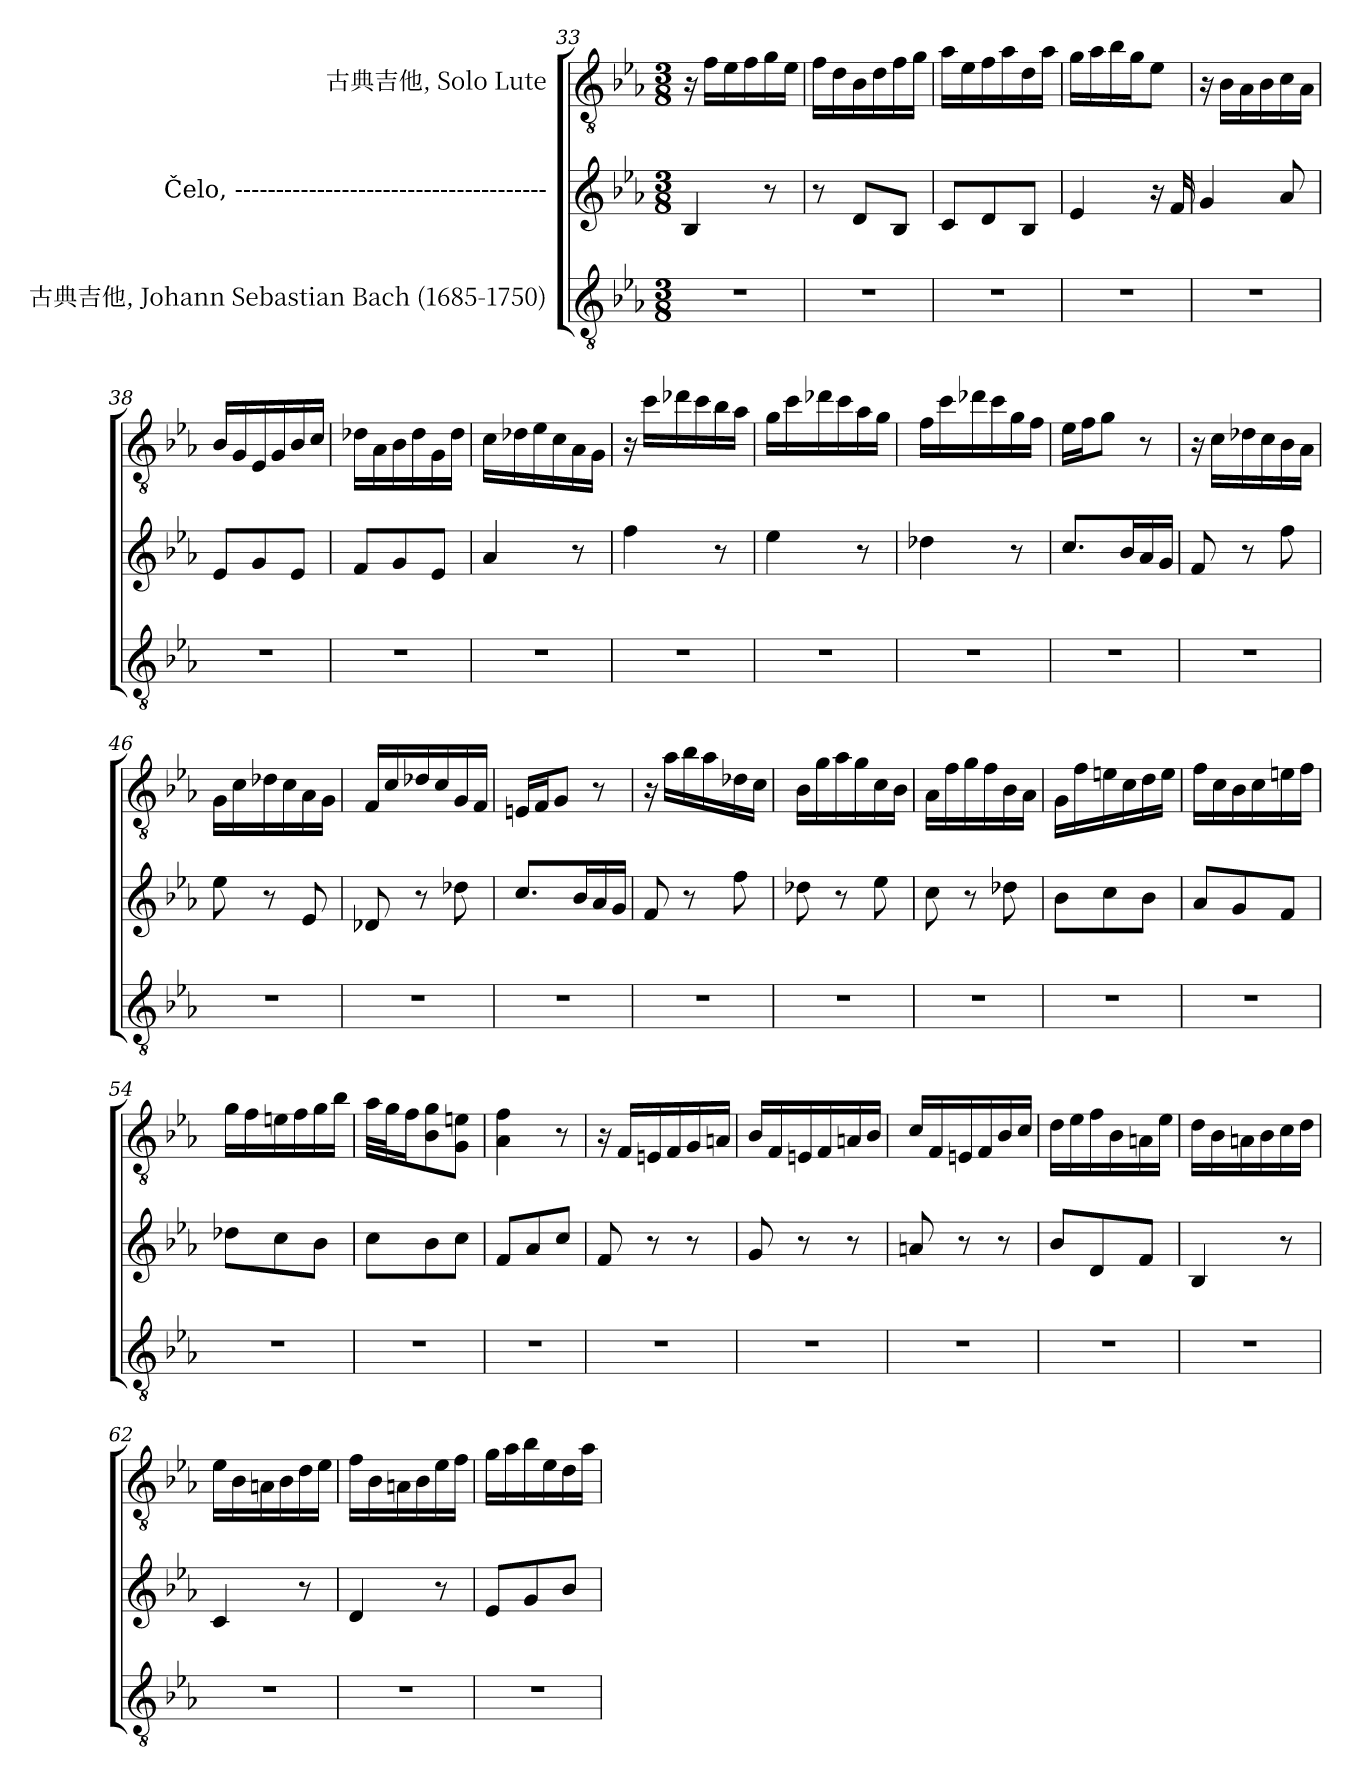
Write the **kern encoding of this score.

**kern	**kern	**kern
*part3	*part2	*part1
*staff3	*staff2	*staff1
*I"古典吉他, Johann Sebastian Bach   (1685-1750)	*I"Čelo, --------------------------------------	*I"古典吉他, Solo Lute
*clefGv2	*clefG2	*clefGv2
*	*ITrd14c24	*
*k[b-e-a-]	*k[b-e-a-]	*k[b-e-a-]
*M3/8	*M3/8	*M3/8
=33	=33	=33
4.r	4BBB-/	16r
.	.	16f\LL
.	.	16e-\
.	.	16f\
.	8r	16g\
.	.	16e-\JJ
!!LO:LB:g=z
=34	=34	=34
4.r	8r	16f\LL
.	.	16d\
.	8DD/L	16B-\
.	.	16d\
.	8BBB-/J	16f\
.	.	16g\JJ
=35	=35	=35
4.r	8CC/L	16a-\LL
.	.	16e-\
.	8DD/	16f\
.	.	16a-\
.	8BBB-/J	16d\
.	.	16a-\JJ
=36	=36	=36
4.r	4EE-/	16g\LL
.	.	16a-\
.	.	16b-\
.	.	16g\J
.	16r	8e-\J
.	16FF/	.
=37	=37	=37
4.r	4GG/	16r
.	.	16B-\LL
.	.	16A-\
.	.	16B-\
.	8AA-/	16c\
.	.	16A-\JJ
=38	=38	=38
4.r	8EE-/L	16B-/LL
.	.	16G/
.	8GG/	16E-/
.	.	16G/
.	8EE-/J	16B-/
.	.	16c/JJ
=39	=39	=39
4.r	8FF/L	16d-X\LL
.	.	16A-\
.	8GG/	16B-\
.	.	16d-\
.	8EE-/J	16G\
.	.	16d-\JJ
!!LO:LB:g=z
=40	=40	=40
4.r	4AA-/	16c\LL
.	.	16d-X\
.	.	16e-\
.	.	16c\
.	8r	16A-\
.	.	16G\JJ
=41	=41	=41
4.r	4F\	16r
.	.	16cc\LL
.	.	16dd-X\
.	.	16cc\
.	8r	16b-\
.	.	16a-\JJ
=42	=42	=42
4.r	4E-\	16g\LL
.	.	16cc\
.	.	16dd-X\
.	.	16cc\
.	8r	16a-\
.	.	16g\JJ
=43	=43	=43
4.r	4D-X\	16f\LL
.	.	16cc\
.	.	16dd-X\
.	.	16cc\
.	8r	16g\
.	.	16f\JJ
=44	=44	=44
4.r	8.C/L	16e-\LL
.	.	16f\J
.	.	8g\J
.	16BB-/L	.
.	16AA-/	8r
.	16GG/JJ	.
!!LO:PB:g=z
=45	=45	=45
4.r	8FF/	16r
.	.	16c\LL
.	8r	16d-X\
.	.	16c\
.	8F\	16B-\
.	.	16A-\JJ
=46	=46	=46
4.r	8E-\	16G\LL
.	.	16c\
.	8r	16d-X\
.	.	16c\
.	8EE-/	16A-\
.	.	16G\JJ
=47	=47	=47
4.r	8DD-X/	16F/LL
.	.	16c/
.	8r	16d-X/
.	.	16c/
.	8D-X\	16G/
.	.	16F/JJ
=48	=48	=48
4.r	8.C/L	16En/LL
.	.	16F/J
.	.	8G/J
.	16BB-/L	.
.	16AA-/	8r
.	16GG/JJ	.
=49	=49	=49
4.r	8FF/	16r
.	.	16a-\LL
.	8r	16b-\
.	.	16a-\
.	8F\	16d-X\
.	.	16c\JJ
!!LO:LB:g=z
=50	=50	=50
4.r	8D-X\	16B-\LL
.	.	16g\
.	8r	16a-\
.	.	16g\
.	8E-\	16c\
.	.	16B-\JJ
=51	=51	=51
4.r	8C\	16A-\LL
.	.	16f\
.	8r	16g\
.	.	16f\
.	8D-X\	16B-\
.	.	16A-\JJ
=52	=52	=52
4.r	8BB-\L	16G\LL
.	.	16f\
.	8C\	16en\
.	.	16c\
.	8BB-\J	16d\
.	.	16e\JJ
=53	=53	=53
4.r	8AA-/L	16f\LL
.	.	16c\
.	8GG/	16B-\
.	.	16c\
.	8FF/J	16en\
.	.	16f\JJ
=54	=54	=54
4.r	8D-X\L	16g\LL
.	.	16f\
.	8C\	16en\
.	.	16f\
.	8BB-\J	16g\
.	.	16b-\JJ
=55	=55	=55
4.r	8C\L	32a-\LLL
.	.	32g\J
.	.	16f\J
.	8BB-\	8B-\ 8g\
.	8C\J	8G\ 8en\J
!!LO:LB:g=z
=56	=56	=56
4.r	8FF/L	4A-\ 4f\
.	8AA-/	.
.	8C/J	8r
=57	=57	=57
4.r	8FF/	16r
.	.	16F/LL
.	8r	16En/
.	.	16F/
.	8r	16G/
.	.	16An/JJ
=58	=58	=58
4.r	8GG/	16B-/LL
.	.	16F/
.	8r	16En/
.	.	16F/
.	8r	16An/
.	.	16B-/JJ
=59	=59	=59
4.r	8AAn/	16c/LL
.	.	16F/
.	8r	16En/
.	.	16F/
.	8r	16B-/
.	.	16c/JJ
=60	=60	=60
4.r	8BB-/L	16d\LL
.	.	16e-\
.	8DD/	16f\
.	.	16B-\
.	8FF/J	16An\
.	.	16e-\JJ
=61	=61	=61
4.r	4BBB-/	16d\LL
.	.	16B-\
.	.	16An\
.	.	16B-\
.	8r	16c\
.	.	16d\JJ
!!LO:LB:g=z
=62	=62	=62
4.r	4CC/	16e-\LL
.	.	16B-\
.	.	16An\
.	.	16B-\
.	8r	16d\
.	.	16e-\JJ
=63	=63	=63
4.r	4DD/	16f\LL
.	.	16B-\
.	.	16An\
.	.	16B-\
.	8r	16e-\
.	.	16f\JJ
=64	=64	=64
4.r	8EE-/L	16g\LL
.	.	16a-\
.	8GG/	16b-\
.	.	16e-\
.	8BB-/J	16d\
.	.	16a-\JJ
=	=	=
*-	*-	*-
